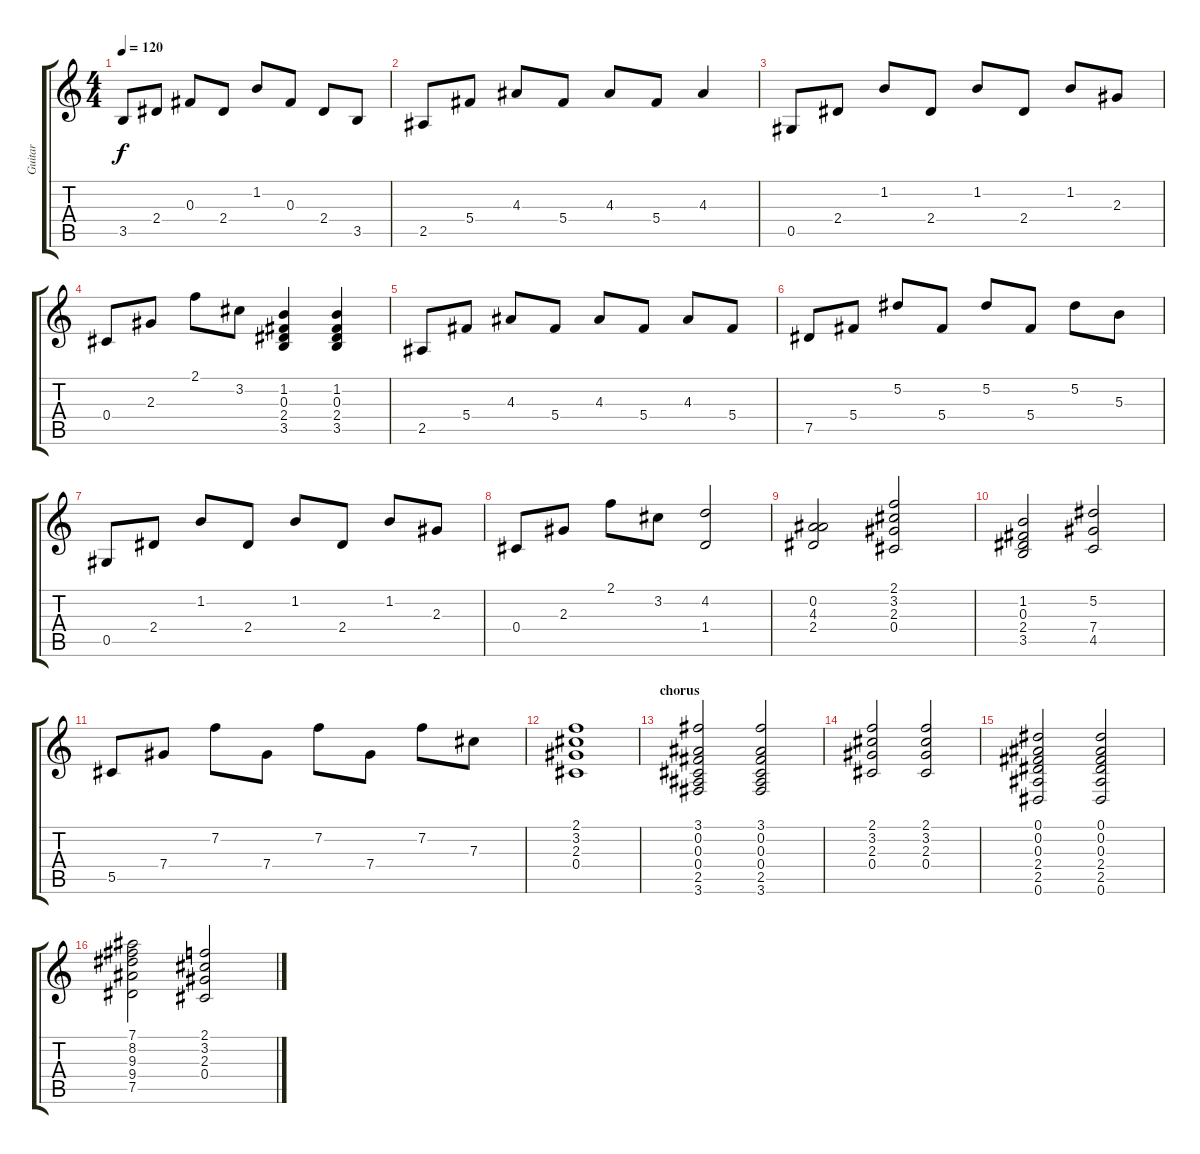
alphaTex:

\track ("Guitar" "Guitar") {instrument acousticguitarsteel}
\staff {score tabs}
\tuning (Eb4 Bb3 Gb3 Db3 Ab2 Eb2) {hide}
\ts (4 4)
\tempo 120
\clef g2
\ks c
3.5.8{dy f} 2.4.8 0.3.8 2.4.8 1.2.8 0.3.8 2.4.8 3.5.8 |
2.5.8 5.4.8 4.3.8 5.4.8 4.3.8 5.4.8 4.3.4 |
0.5.8 2.4.8 1.2.8 2.4.8 1.2.8 2.4.8 1.2.8 2.3.8 |
0.4.8 2.3.8 2.1.8 3.2.8 (1.2 0.3 2.4 3.5).4 (1.2 0.3 2.4 3.5).4 |
2.5.8 5.4.8 4.3.8 5.4.8 4.3.8 5.4.8 4.3.8 5.4.8 |
7.5.8 5.4.8 5.2.8 5.4.8 5.2.8 5.4.8 5.2.8 5.3.8 |
0.5.8 2.4.8 1.2.8 2.4.8 1.2.8 2.4.8 1.2.8 2.3.8 |
0.4.8 2.3.8 2.1.8 3.2.8 (4.2 1.4).2 |
(0.2 4.3 2.4).2 (2.1 3.2 2.3 0.4).2 |
(1.2 0.3 2.4 3.5).2 (5.2 7.4 4.5).2 |
5.5.8 7.4.8 7.2.8 7.4.8 7.2.8 7.4.8 7.2.8 7.3.8 |
(2.1 3.2 2.3 0.4).1 |
\section ("" "chorus")
(3.1 0.2 0.3 0.4 2.5 3.6).2 (3.1 0.2 0.3 0.4 2.5 3.6).2 |
(2.1 3.2 2.3 0.4).2 (2.1 3.2 2.3 0.4).2 |
(0.1 0.2 0.3 2.4 2.5 0.6).2 (0.1 0.2 0.3 2.4 2.5 0.6).2 |
(7.1 8.2 9.3 9.4 7.5).2 (2.1 3.2 2.3 0.4).2
